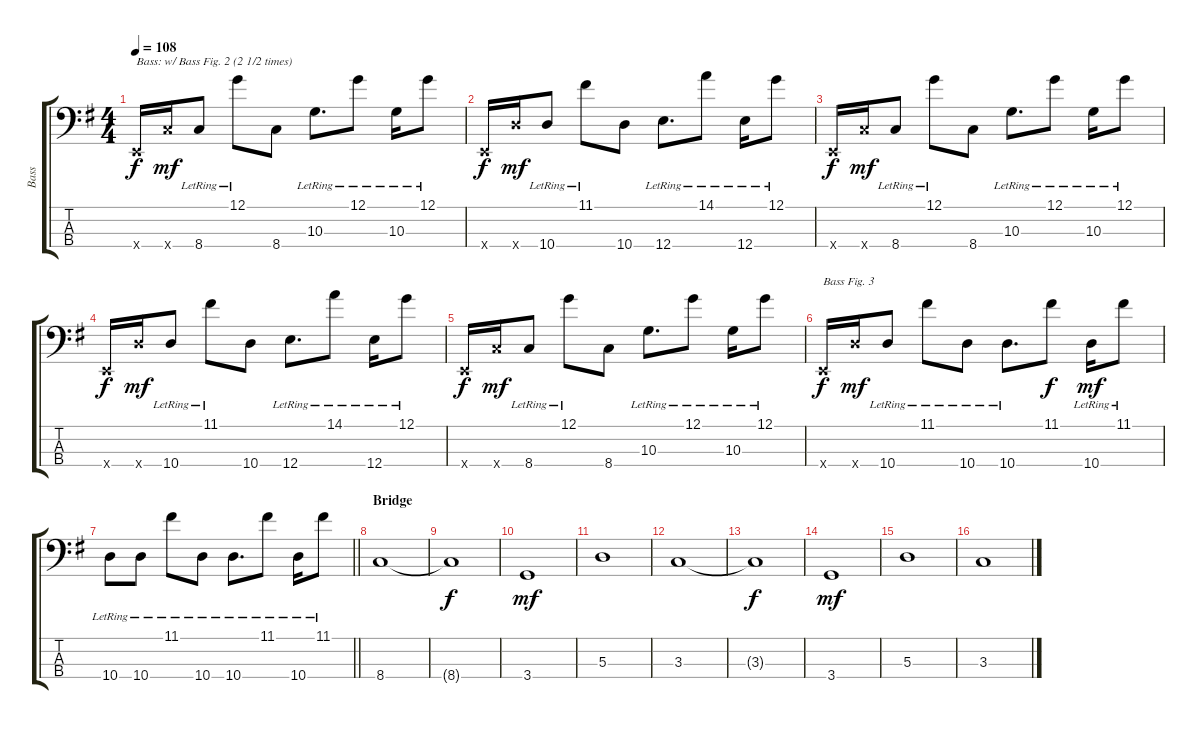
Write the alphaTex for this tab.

\track ("Bass" "Bass") {instrument electricbassfinger}
\staff {score tabs}
\tuning (G2 D2 A1 E1) {hide}
\ts (4 4)
\tempo 108
\clef f4
\ks eminor
0.4{x}.16{txt "Bass: w/ Bass Fig. 2 (2 1/2 times)" dy f} 8.4{x}.16{dy mf} 8.4{lr}.8 12.1{lr}.8 8.4.8 10.3{lr}.8{d} 12.1{lr}.8 10.3{lr}.16 12.1{lr}.8 |
0.4{x}.16{dy f} 10.4{x}.16{dy mf} 10.4{lr}.8 11.1{lr}.8 10.4.8 12.4{lr}.8{d} 14.1{lr}.8 12.4{lr}.16 12.1{lr}.8 |
0.4{x}.16{dy f} 8.4{x}.16{dy mf} 8.4{lr}.8 12.1{lr}.8 8.4.8 10.3{lr}.8{d} 12.1{lr}.8 10.3{lr}.16 12.1{lr}.8 |
0.4{x}.16{dy f} 10.4{x}.16{dy mf} 10.4{lr}.8 11.1{lr}.8 10.4.8 12.4{lr}.8{d} 14.1{lr}.8 12.4{lr}.16 12.1{lr}.8 |
0.4{x}.16{dy f} 8.4{x}.16{dy mf} 8.4{lr}.8 12.1{lr}.8 8.4.8 10.3{lr}.8{d} 12.1{lr}.8 10.3{lr}.16 12.1{lr}.8 |
0.4{x}.16{txt "Bass Fig. 3" dy f} 10.4{x}.16{dy mf} 10.4{lr}.8 11.1{lr}.8 10.4{lr}.8 10.4{lr}.8{d} 11.1.8{dy f} 10.4{lr}.16{dy mf} 11.1{lr}.8 |
\barLineRight lightlight
10.4{lr}.8 10.4{lr}.8 11.1{lr}.8 10.4{lr}.8 10.4{lr}.8{d} 11.1{lr}.8 10.4{lr}.16 11.1{lr}.8 |
\section ("" "Bridge")
8.4.1 |
8.4{t}.1{dy f} |
3.4.1{dy mf} |
5.3.1 |
3.3.1 |
3.3{t}.1{dy f} |
3.4.1{dy mf} |
5.3.1 |
3.3.1
